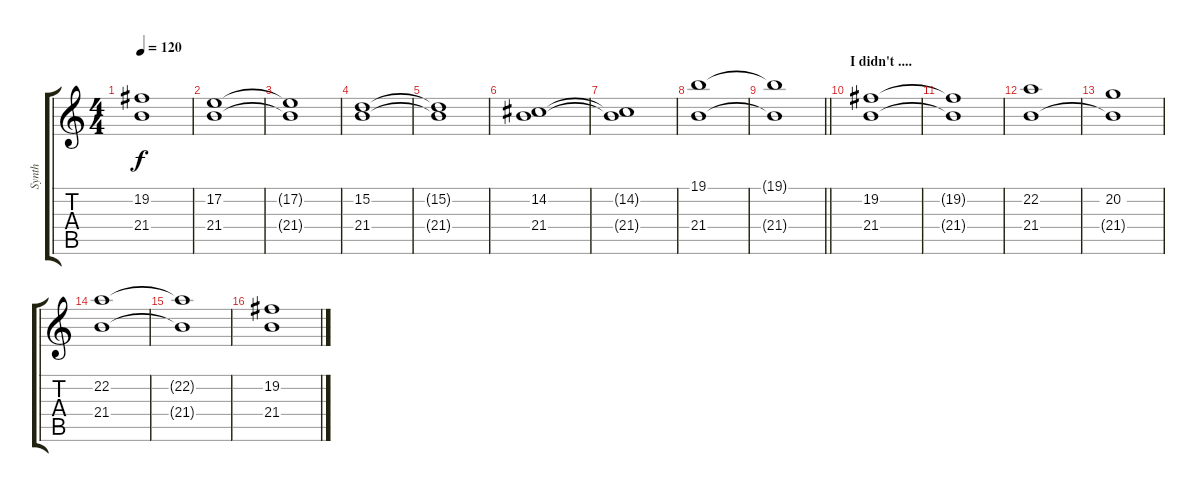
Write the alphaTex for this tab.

\track ("Synth" "Synth") {instrument stringensemble2}
\staff {score tabs}
\tuning (E4 B3 G3 D3 A2 E2) {hide}
\ts (4 4)
\tempo 120
\clef g2
\ks c
(19.2{t} 21.4{t}).1{dy f} |
(17.2 21.4).1 |
(17.2{t} 21.4{t}).1 |
(15.2 21.4).1 |
(15.2{t} 21.4{t}).1 |
(14.2 21.4).1 |
(14.2{t} 21.4{t}).1 |
(19.1 21.4).1 |
\barLineRight lightlight
(19.1{t} 21.4{t}).1 |
\section ("" "I didn't ....")
(19.2 21.4).1 |
(19.2{t} 21.4{t}).1 |
(22.2 21.4).1 |
(20.2 21.4{t}).1 |
(22.2 21.4).1 |
(22.2{t} 21.4{t}).1 |
(19.2 21.4).1
